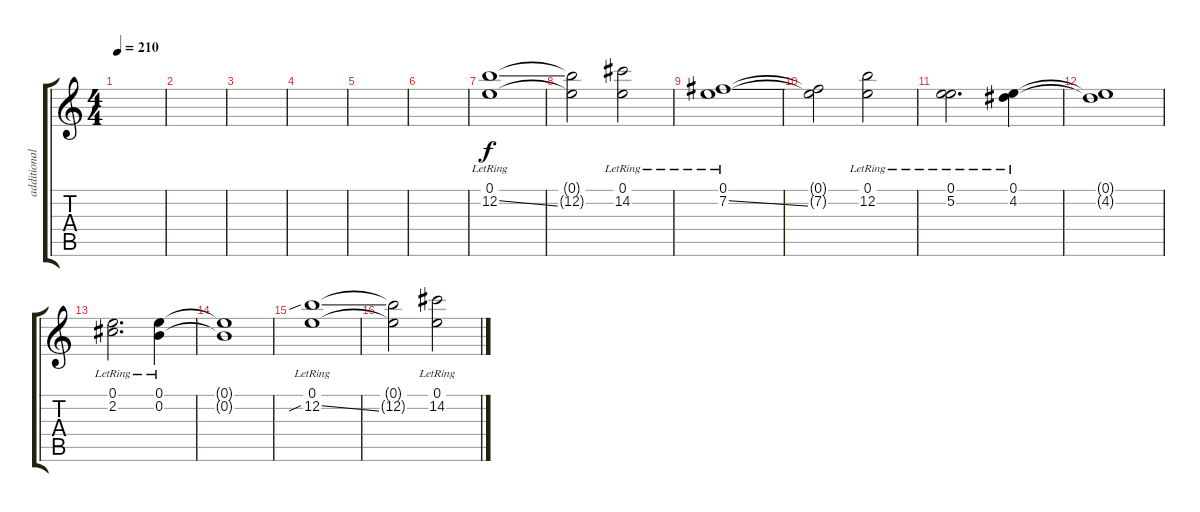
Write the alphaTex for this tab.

\track ("additional" "additional") {instrument overdrivenguitar}
\staff {score tabs}
\tuning (E4 B3 G3 D3 A2 E2) {hide}
\ts (4 4)
\tempo 210
\clef g2
\ks c
|
|
|
|
|
|
(0.1{lr} 12.2{ss lr}).1 |
(0.1{t} 12.2{t}).2 (0.1{lr} 14.2{lr}).2 |
(0.1{lr} 7.2{ss lr}).1 |
(0.1{t} 7.2{t}).2 (0.1{lr} 12.2{lr}).2 |
(0.1{lr} 5.2{lr}).2{d} (0.1{lr} 4.2{lr}).4 |
(0.1{t} 4.2{t}).1 |
(0.1{lr} 2.2{lr}).2{d} (0.1{lr} 0.2{lr}).4 |
(0.1{t} 0.2{t}).1 |
(0.1{lr} 12.2{sib ss lr}).1 |
(0.1{t} 12.2{t}).2 (0.1{lr} 14.2{lr}).2
